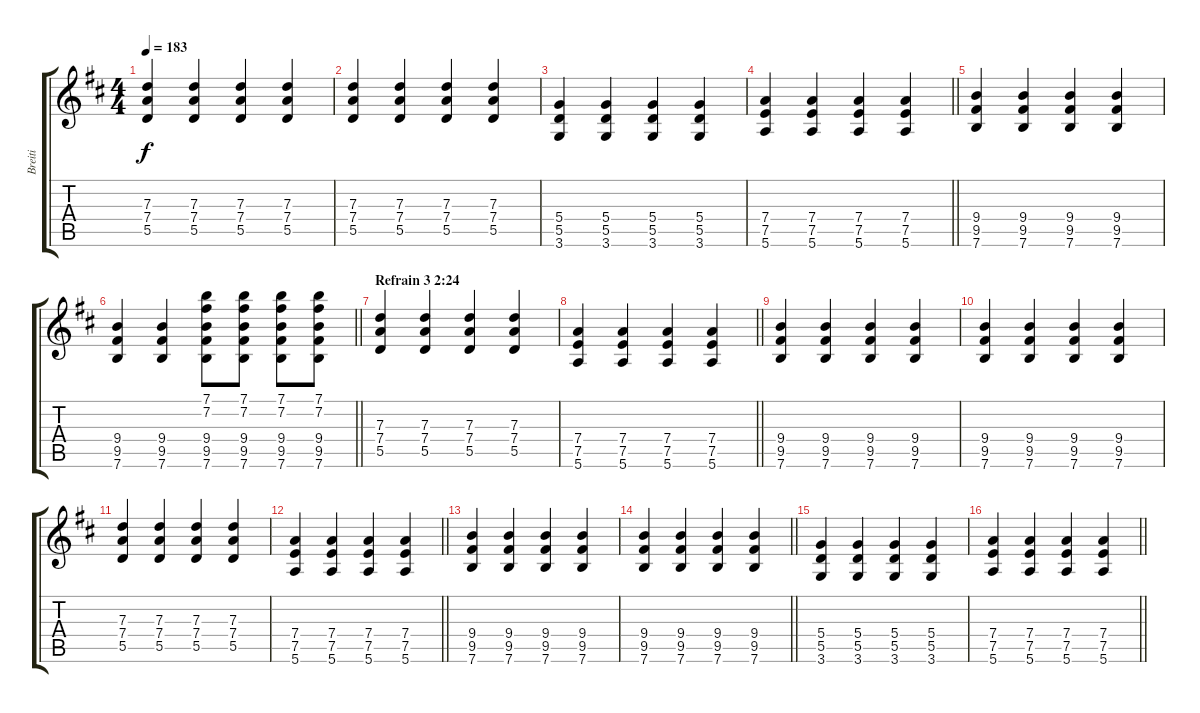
\track ("Breiti" "Breiti") {instrument distortionguitar}
\staff {score tabs}
\tuning (E4 B3 G3 D3 A2 E2) {hide}
\ts (4 4)
\tempo 183
\clef g2
\ks d
(7.3 7.4 5.5).4{dy f} (7.3 7.4 5.5).4 (7.3 7.4 5.5).4 (7.3 7.4 5.5).4 |
(7.3 7.4 5.5).4 (7.3 7.4 5.5).4 (7.3 7.4 5.5).4 (7.3 7.4 5.5).4 |
(5.4 5.5 3.6).4 (5.4 5.5 3.6).4 (5.4 5.5 3.6).4 (5.4 5.5 3.6).4 |
\barLineRight lightlight
(7.4 7.5 5.6).4 (7.4 7.5 5.6).4 (7.4 7.5 5.6).4 (7.4 7.5 5.6).4 |
(9.4 9.5 7.6).4 (9.4 9.5 7.6).4 (9.4 9.5 7.6).4 (9.4 9.5 7.6).4 |
\barLineRight lightlight
(9.4 9.5 7.6).4 (9.4 9.5 7.6).4 (7.1 7.2 9.4 9.5 7.6).8 (7.1 7.2 9.4 9.5 7.6).8 (7.1 7.2 9.4 9.5 7.6).8 (7.1 7.2 9.4 9.5 7.6).8 |
\section ("" "Refrain 3 2:24")
(7.3 7.4 5.5).4 (7.3 7.4 5.5).4 (7.3 7.4 5.5).4 (7.3 7.4 5.5).4 |
\barLineRight lightlight
(7.4 7.5 5.6).4 (7.4 7.5 5.6).4 (7.4 7.5 5.6).4 (7.4 7.5 5.6).4 |
(9.4 9.5 7.6).4 (9.4 9.5 7.6).4 (9.4 9.5 7.6).4 (9.4 9.5 7.6).4 |
(9.4 9.5 7.6).4 (9.4 9.5 7.6).4 (9.4 9.5 7.6).4 (9.4 9.5 7.6).4 |
(7.3 7.4 5.5).4 (7.3 7.4 5.5).4 (7.3 7.4 5.5).4 (7.3 7.4 5.5).4 |
\barLineRight lightlight
(7.4 7.5 5.6).4 (7.4 7.5 5.6).4 (7.4 7.5 5.6).4 (7.4 7.5 5.6).4 |
(9.4 9.5 7.6).4 (9.4 9.5 7.6).4 (9.4 9.5 7.6).4 (9.4 9.5 7.6).4 |
\barLineRight lightlight
(9.4 9.5 7.6).4 (9.4 9.5 7.6).4 (9.4 9.5 7.6).4 (9.4 9.5 7.6).4 |
(5.4 5.5 3.6).4 (5.4 5.5 3.6).4 (5.4 5.5 3.6).4 (5.4 5.5 3.6).4 |
\barLineRight lightlight
(7.4 7.5 5.6).4 (7.4 7.5 5.6).4 (7.4 7.5 5.6).4 (7.4 7.5 5.6).4
